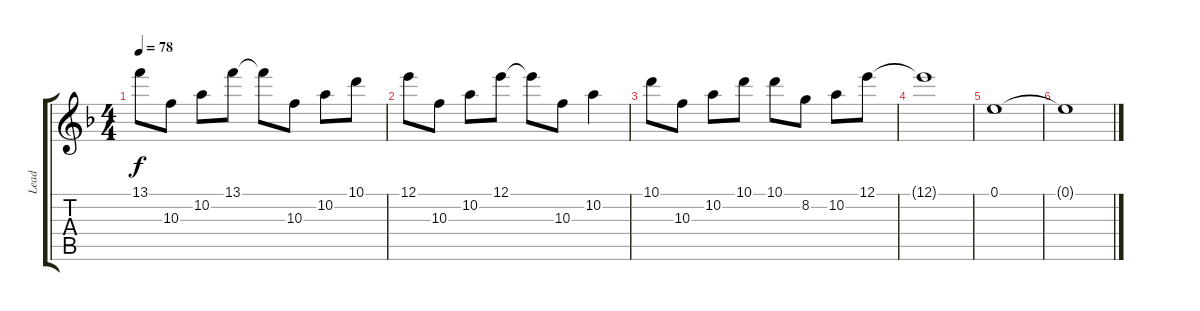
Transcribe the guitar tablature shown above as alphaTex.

\track ("Lead" "Lead") {instrument electricguitarmuted}
\staff {score tabs}
\tuning (E4 B3 G3 D3 A2 E2) {hide}
\ts (4 4)
\tempo 78
\clef g2
\ks dminor
13.1.8{dy f} 10.3.8 10.2.8 13.1.8 13.1{t}.8 10.3.8 10.2.8 10.1.8 |
12.1.8 10.3.8 10.2.8 12.1.8 12.1{t}.8 10.3.8 10.2.4 |
10.1.8 10.3.8 10.2.8 10.1.8 10.1.8 8.2.8 10.2.8 12.1.8 |
12.1{t}.1 |
0.1.1 |
0.1{t}.1
